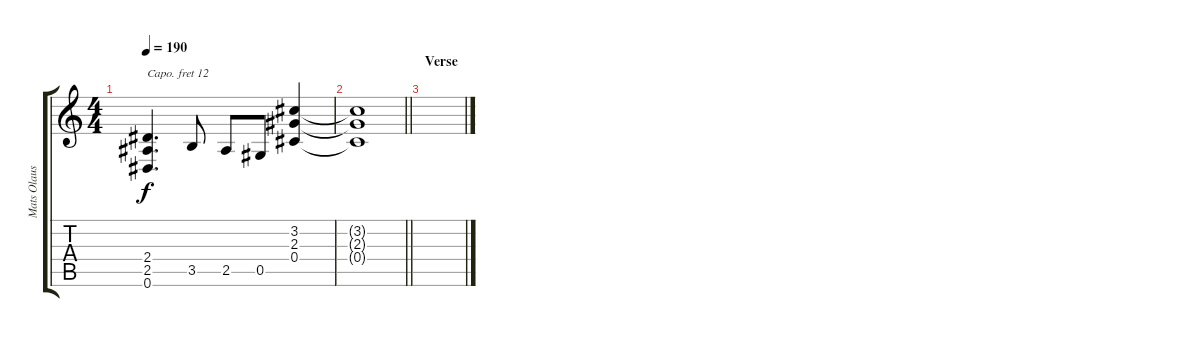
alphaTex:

\track ("Mats Olausson" "Mats Olaus") {instrument percussiveorgan}
\staff {score tabs}
\capo 12
\tuning (Eb4 Bb3 Gb3 Db3 Ab2 Eb2) {hide}
\ts (4 4)
\tempo 190
\clef g2
\ks c
(2.4 2.5 0.6).4{d dy f} 3.5.8 2.5.8 0.5.8 (3.2 2.3 0.4).4 |
\barLineRight lightlight
(3.2{t} 2.3{t} 0.4{t}).1 |
\section ("" "Verse")
